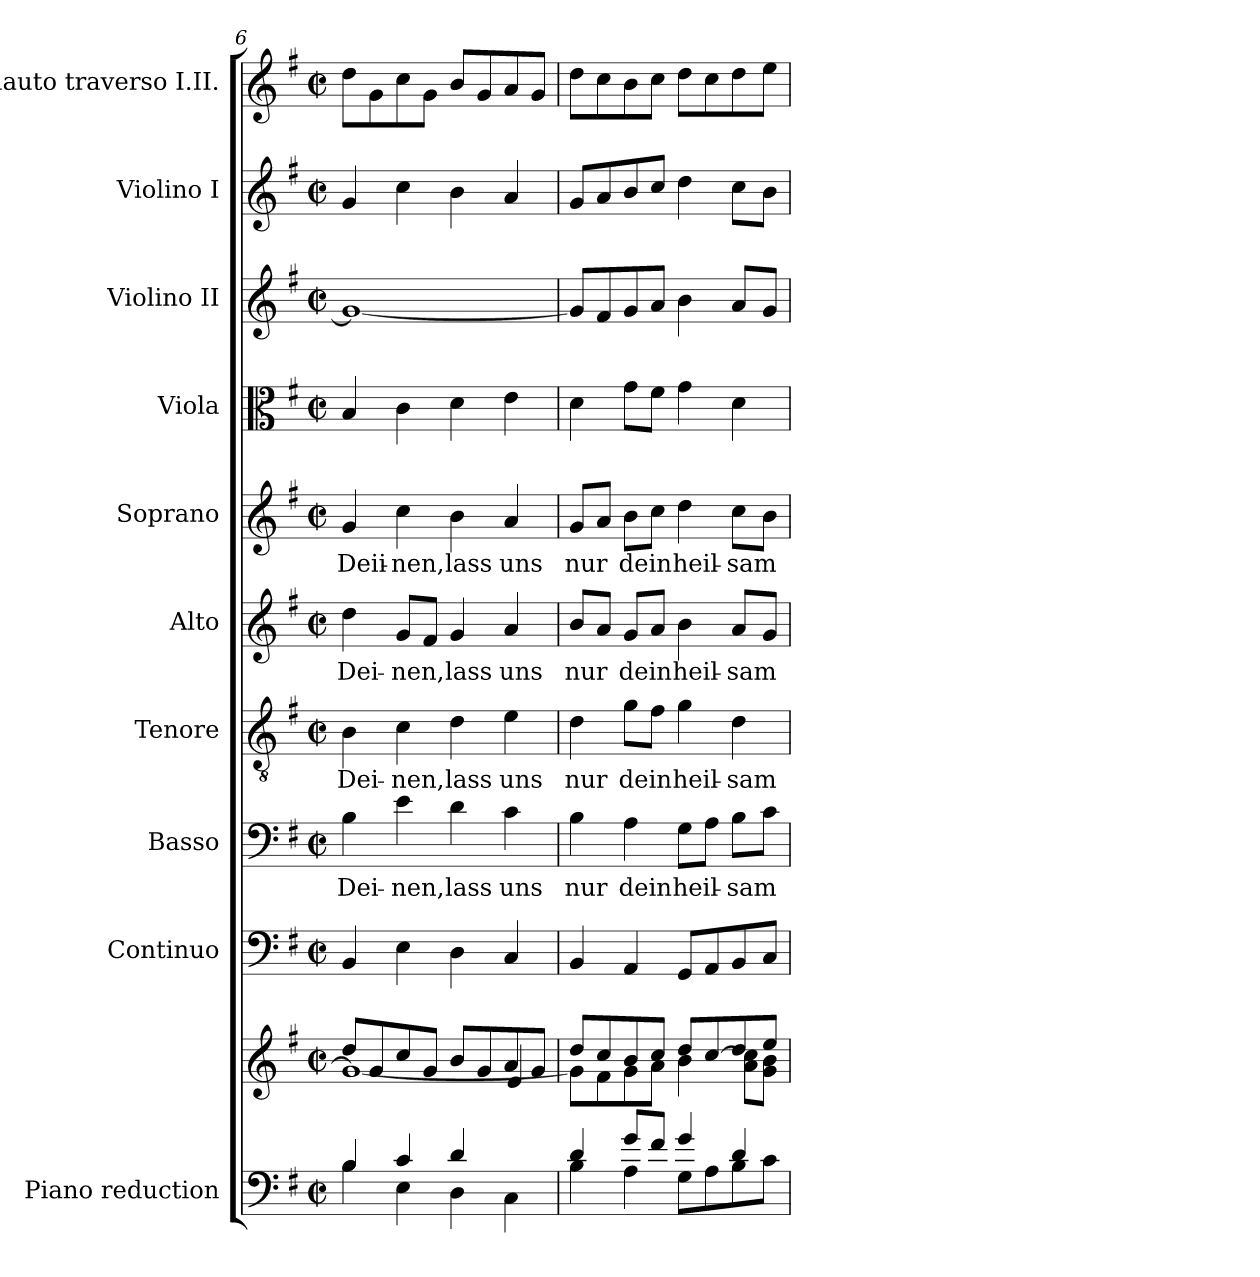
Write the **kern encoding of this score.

**kern	**kern	**kern	**kern	**text	**kern	**text	**kern	**text	**kern	**text	**kern	**kern	**kern	**kern
*part10	*part10	*part9	*part8	*part8	*part7	*part7	*part6	*part6	*part5	*part5	*part4	*part3	*part2	*part1
*staff11	*staff10	*staff9	*staff8	*staff8	*staff7	*staff7	*staff6	*staff6	*staff5	*staff5	*staff4	*staff3	*staff2	*staff1
*I"Piano reduction	*	*I"Continuo	*I"Basso	*	*I"Tenore	*	*I"Alto	*	*I"Soprano	*	*I"Viola	*I"Violino II	*I"Violino I	*I"Flauto traverso I.II.
*I'Pno	*	*	*	*	*	*	*	*	*	*	*I'Vla	*I'Vln	*I'Vln	*I'Fl
*clefF4	*clefG2	*clefF4	*clefF4	*	*clefGv2	*	*clefG2	*	*clefG2	*	*clefC3	*clefG2	*clefG2	*clefG2
*k[f#]	*k[f#]	*k[f#]	*k[f#]	*	*k[f#]	*	*k[f#]	*	*k[f#]	*	*k[f#]	*k[f#]	*k[f#]	*k[f#]
*M2/2	*M2/2	*M2/2	*M2/2	*	*M2/2	*	*M2/2	*	*M2/2	*	*M2/2	*M2/2	*M2/2	*M2/2
*met(c|)	*met(c|)	*met(c|)	*met(c|)	*	*met(c|)	*	*met(c|)	*	*met(c|)	*	*met(c|)	*met(c|)	*met(c|)	*met(c|)
=6	=6	=6	=6	=6	=6	=6	=6	=6	=6	=6	=6	=6	=6	=6
*^	*^	*	*	*	*	*	*	*	*	*	*	*	*	*
*	*	*	*^	*	*	*	*	*	*	*	*	*	*	*	*	*
!	!	!	!	!	!	!	!LO:LY:b	!	!LO:LY:b	!	!LO:LY:b	!	!LO:LY:b	!	!	!	!
4B/	4B\	8dd/L	1g_	2.ryy	4BB/	4B\	Dei-	4B\	Dei-	4dd\	Dei-	4g/	Deii-	4B/	1g_	4g/	8dd\L
.	.	8g/	.	.	.	.	.	.	.	.	.	.	.	.	.	.	8g\
!	!	!	!	!	!	!	!LO:LY:b	!	!LO:LY:b	!	!LO:LY:b	!	!LO:LY:b	!	!	!	!
4c/	4E\	8cc/	.	.	4E\	4e\	-nen,	4c\	-nen,	8g/L	-nen,	4cc\	-nen,	4c\	.	4cc\	8cc\
.	.	8g/J	.	.	.	.	.	.	.	8f#/J	.	.	.	.	.	.	8g\J
!	!	!	!	!	!	!	!LO:LY:b	!	!LO:LY:b	!	!LO:LY:b	!	!LO:LY:b	!	!	!	!
4d/	4D\	8b/L	.	.	4D\	4d\	lass	4d\	lass	4g/	lass	4b\	lass	4d\	.	4b\	8b/L
.	.	8g/	.	.	.	.	.	.	.	.	.	.	.	.	.	.	8g/
!	!	!	!	!	!	!	!LO:LY:b	!	!LO:LY:b	!	!LO:LY:b	!	!LO:LY:b	!	!	!	!
4ryy	4C\	8a/	.	4e/	4C/	4c\	uns	4e\	uns	4a/	uns	4a/	uns	4e\	.	4a/	8a/
.	.	8g/J	.	.	.	.	.	.	.	.	.	.	.	.	.	.	8g/J
*	*	*	*v	*v	*	*	*	*	*	*	*	*	*	*	*	*	*
=7	=7	=7	=7	=7	=7	=7	=7	=7	=7	=7	=7	=7	=7	=7	=7	=7
!	!	!	!	!	!	!LO:LY:b	!	!LO:LY:b	!	!LO:LY:b	!	!LO:LY:b	!	!	!	!
4d/	4B\	8dd/L	8g\L]	4BB/	4B\	nur	4d\	nur	8b/L	nur	8g/L	nur	4d\	8g/L]	8g/L	8dd\L
.	.	8cc/	8f#\	.	.	.	.	.	8a/J	.	8a/J	.	.	8f#/	8a/	8cc\
!	!	!	!	!	!	!LO:LY:b	!	!LO:LY:b	!	!LO:LY:b	!	!LO:LY:b	!	!	!	!
8g/L	4A\	8b/	8g\	4AA/	4A\	dein	8g\L	dein	8g/L	dein	8b\L	dein	8g\L	8g/	8b/	8b\
8f#/J	.	8cc/J	8a\J	.	.	.	8f#\J	.	8a/J	.	8cc\J	.	8f#\J	8a/J	8cc/J	8cc\J
!	!	!	!	!	!	!LO:LY:b	!	!LO:LY:b	!	!LO:LY:b	!	!LO:LY:b	!	!	!	!
4g/	8G\L	8dd/L	4b\	8GG/L	8G\L	heil-	4g\	heil-	4b\	heil-	4dd\	heil-	4g\	4b\	4dd\	8dd\L
.	8A\	[<8cc/	.	8AA/	8A\J	.	.	.	.	.	.	.	.	.	.	8cc\
!	!	!	!	!	!	!LO:LY:b	!	!LO:LY:b	!	!LO:LY:b	!	!LO:LY:b	!	!	!	!
4d/	8B\	8dd/	8a\ 8cc\]L	8BB/	8B\L	-sam	4d\	-sam	8a/L	-sam	8cc\L	-sam	4d\	8a/L	8cc\L	8dd\
.	8c\J	8ee/J	8g\ 8b\J	8C/J	8c\J	.	.	.	8g/J	.	8b\J	.	.	8g/J	8b\J	8ee\J
*v	*v	*	*	*	*	*	*	*	*	*	*	*	*	*	*	*
*	*v	*v	*	*	*	*	*	*	*	*	*	*	*	*	*
=	=	=	=	=	=	=	=	=	=	=	=	=	=	=
*-	*-	*-	*-	*-	*-	*-	*-	*-	*-	*-	*-	*-	*-	*-
